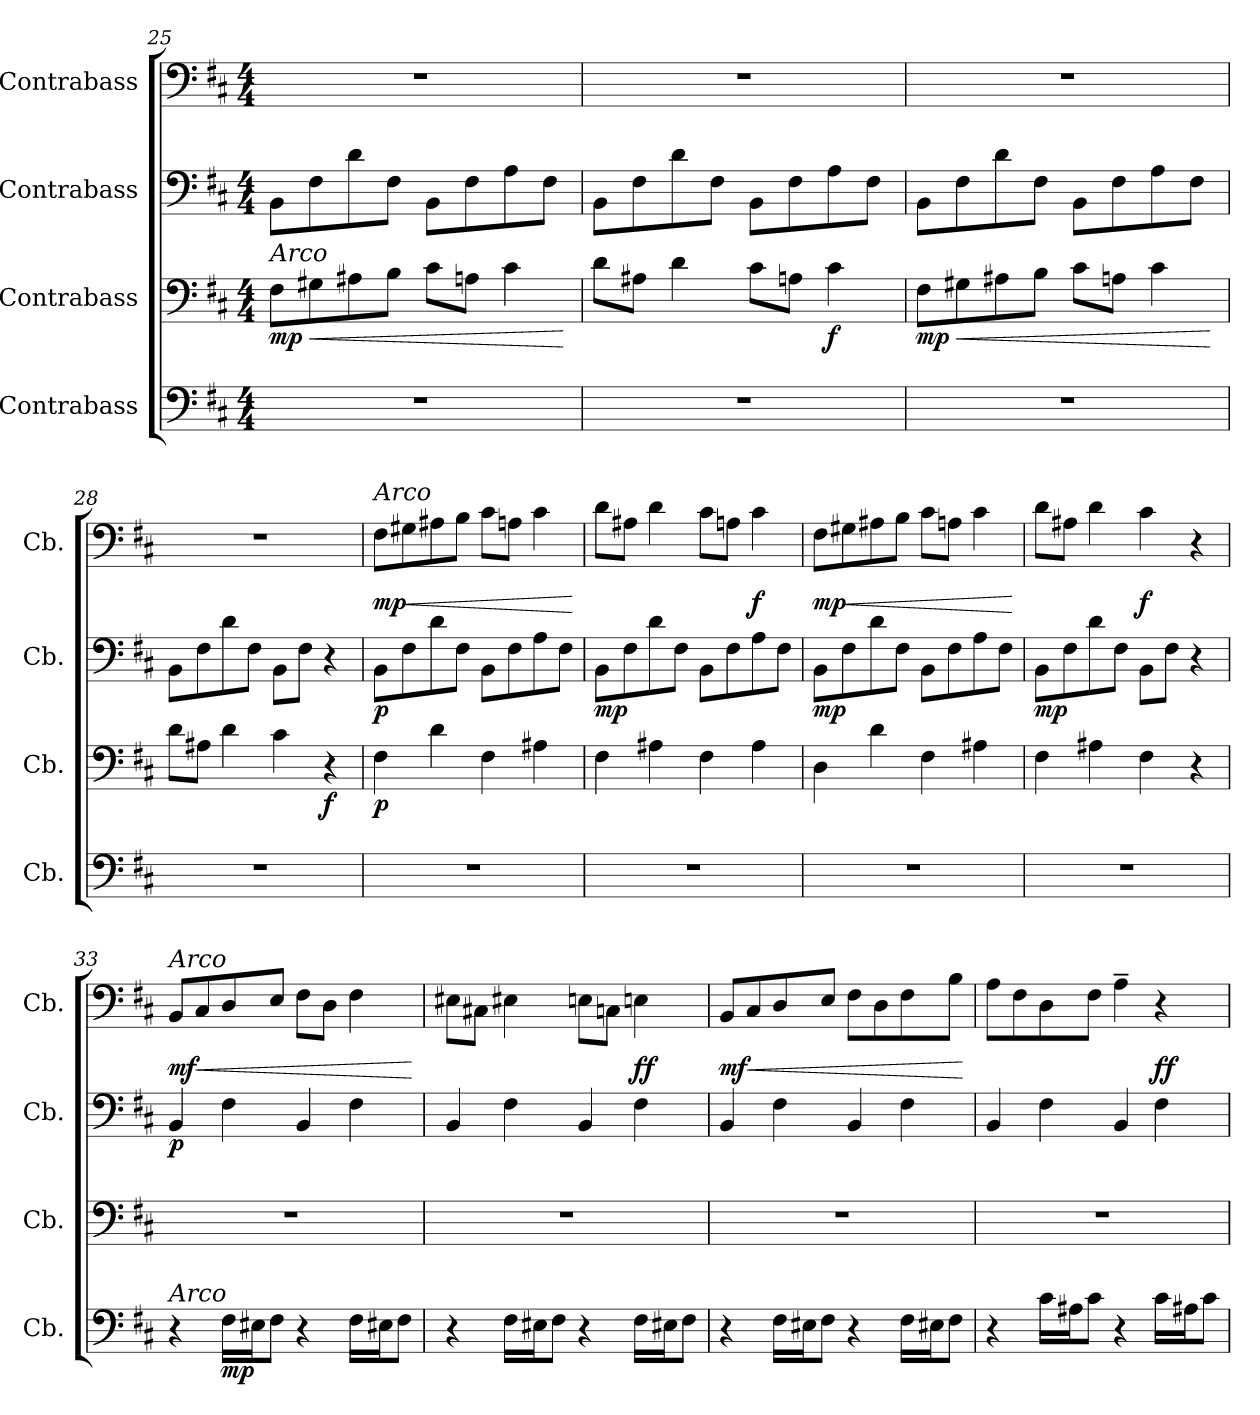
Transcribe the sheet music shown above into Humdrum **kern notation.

**kern	**dynam	**kern	**dynam	**kern	**dynam	**kern	**dynam
*part4	*part4	*part3	*part3	*part2	*part2	*part1	*part1
*staff4	*staff4	*staff3	*staff3	*staff2	*staff2	*staff1	*staff1
*I"Contrabass	*	*I"Contrabass	*	*I"Contrabass	*	*I"Contrabass	*
*I'Cb.	*	*I'Cb.	*	*I'Cb.	*	*I'Cb.	*
*clefF4	*	*clefF4	*	*clefF4	*	*clefF4	*
*ITrd7c12	*	*ITrd7c12	*	*ITrd7c12	*	*ITrd7c12	*
*k[f#c#]	*	*k[f#c#]	*	*k[f#c#]	*	*k[f#c#]	*
*M4/4	*	*M4/4	*	*M4/4	*	*M4/4	*
=25	=25	=25	=25	=25	=25	=25	=25
!	!	!LO:TX:a:i:t=Arco	!	!	!	!	!
!	!	!	!LO:DY:b	!	!	!	!
1r	.	8FF#\L	mp	8BBB\L	.	1r	.
!	!	!	!LO:HP:b	!	!	!	!
.	.	8GG#X\	<	8FF#\	.	.	.
.	.	8AA#X\	.	8D\	.	.	.
.	.	8BB\J	.	8FF#\J	.	.	.
.	.	8C#\L	.	8BBB\L	.	.	.
.	.	8AAn\J	.	8FF#\	.	.	.
.	.	4C#\	.	8AA\	.	.	.
.	.	.	.	8FF#\J	.	.	.
.	.	.	[	.	.	.	.
!!LO:PB:g=z
=26	=26	=26	=26	=26	=26	=26	=26
1r	.	8D\L	.	8BBB\L	.	1r	.
.	.	8AA#X\J	.	8FF#\	.	.	.
.	.	4D\	.	8D\	.	.	.
.	.	.	.	8FF#\J	.	.	.
.	.	8C#\L	.	8BBB\L	.	.	.
.	.	8AAn\J	.	8FF#\	.	.	.
!	!	!	!LO:DY:b	!	!	!	!
.	.	4C#\	f	8AA\	.	.	.
.	.	.	.	8FF#\J	.	.	.
=27	=27	=27	=27	=27	=27	=27	=27
!	!	!	!LO:DY:b	!	!	!	!
1r	.	8FF#\L	mp	8BBB\L	.	1r	.
!	!	!	!LO:HP:b	!	!	!	!
.	.	8GG#X\	<	8FF#\	.	.	.
.	.	8AA#X\	.	8D\	.	.	.
.	.	8BB\J	.	8FF#\J	.	.	.
.	.	8C#\L	.	8BBB\L	.	.	.
.	.	8AAn\J	.	8FF#\	.	.	.
.	.	4C#\	.	8AA\	.	.	.
.	.	.	.	8FF#\J	.	.	.
.	.	.	[	.	.	.	.
=28	=28	=28	=28	=28	=28	=28	=28
1r	.	8D\L	.	8BBB\L	.	1r	.
.	.	8AA#X\J	.	8FF#\	.	.	.
.	.	4D\	.	8D\	.	.	.
.	.	.	.	8FF#\J	.	.	.
.	.	4C#\	.	8BBB\L	.	.	.
.	.	.	.	8FF#\J	.	.	.
!	!	!	!LO:DY:b	!	!	!	!
.	.	4r	f	4r	.	.	.
=29	=29	=29	=29	=29	=29	=29	=29
!	!	!	!	!	!	!LO:TX:a:i:t=Arco	!
!	!	!	!LO:DY:b	!	!LO:DY:b	!	!LO:DY:b
1r	.	4FF#\	p	8BBB\L	p	8FF#\L	mp
!	!	!	!	!	!	!	!LO:HP:b
.	.	.	.	8FF#\	.	8GG#X\	<
.	.	4D\	.	8D\	.	8AA#X\	.
.	.	.	.	8FF#\J	.	8BB\J	.
.	.	4FF#\	.	8BBB\L	.	8C#\L	.
.	.	.	.	8FF#\	.	8AAn\J	.
.	.	4AA#X\	.	8AA\	.	4C#\	.
.	.	.	.	8FF#\J	.	.	.
.	.	.	.	.	.	.	[
!!LO:LB:g=z
=30	=30	=30	=30	=30	=30	=30	=30
!	!	!	!	!	!LO:DY:b	!	!
1r	.	4FF#\	.	8BBB\L	mp	8D\L	.
.	.	.	.	8FF#\	.	8AA#X\J	.
.	.	4AA#X\	.	8D\	.	4D\	.
.	.	.	.	8FF#\J	.	.	.
.	.	4FF#\	.	8BBB\L	.	8C#\L	.
.	.	.	.	8FF#\	.	8AAn\J	.
!	!	!	!	!	!	!	!LO:DY:b
.	.	4AA#\	.	8AA\	.	4C#\	f
.	.	.	.	8FF#\J	.	.	.
=31	=31	=31	=31	=31	=31	=31	=31
!	!	!	!	!	!LO:DY:b	!	!LO:DY:b
1r	.	4DD\	.	8BBB\L	mp	8FF#\L	mp
!	!	!	!	!	!	!	!LO:HP:b
.	.	.	.	8FF#\	.	8GG#X\	<
.	.	4D\	.	8D\	.	8AA#X\	.
.	.	.	.	8FF#\J	.	8BB\J	.
.	.	4FF#\	.	8BBB\L	.	8C#\L	.
.	.	.	.	8FF#\	.	8AAn\J	.
.	.	4AA#X\	.	8AA\	.	4C#\	.
.	.	.	.	8FF#\J	.	.	.
.	.	.	.	.	.	.	[
=32	=32	=32	=32	=32	=32	=32	=32
!	!	!	!	!	!LO:DY:b	!	!
1r	.	4FF#\	.	8BBB\L	mp	8D\L	.
.	.	.	.	8FF#\	.	8AA#X\J	.
.	.	4AA#X\	.	8D\	.	4D\	.
.	.	.	.	8FF#\J	.	.	.
!	!	!	!	!	!	!	!LO:DY:b
.	.	4FF#\	.	8BBB\L	.	4C#\	f
.	.	.	.	8FF#\J	.	.	.
.	.	4r	.	4r	.	4r	.
=33	=33	=33	=33	=33	=33	=33	=33
!	!	!	!	!	!	!LO:TX:a:i:t=Arco	!
!LO:TX:a:i:t=Arco	!	!	!	!	!	!	!
!	!	!	!	!	!LO:DY:b	!	!LO:DY:b
4r	.	1r	.	4BBB/	p	8BBB/L	mf
!	!	!	!	!	!	!	!LO:HP:b
.	.	.	.	.	.	8CC#/	<
!	!LO:DY:b	!	!	!	!	!	!
16FF#\LL	mp	.	.	4FF#\	.	8DD/	.
16EE#X\J	.	.	.	.	.	.	.
8FF#\J	.	.	.	.	.	8EE/J	.
4r	.	.	.	4BBB/	.	8FF#\L	.
.	.	.	.	.	.	8DD\J	.
16FF#\LL	.	.	.	4FF#\	.	4FF#\	.
16EE#X\J	.	.	.	.	.	.	.
8FF#\J	.	.	.	.	.	.	.
.	.	.	.	.	.	.	[
!!LO:LB:g=z
=34	=34	=34	=34	=34	=34	=34	=34
4r	.	1r	.	4BBB/	.	8EE#X\L	.
.	.	.	.	.	.	8CC#X\J	.
16FF#\LL	.	.	.	4FF#\	.	4EE#X\	.
16EE#X\J	.	.	.	.	.	.	.
8FF#\J	.	.	.	.	.	.	.
4r	.	.	.	4BBB/	.	8EEn\L	.
.	.	.	.	.	.	8CCn\J	.
!	!	!	!	!	!	!	!LO:DY:b
16FF#\LL	.	.	.	4FF#\	.	4EEn\	ff
16EE#X\J	.	.	.	.	.	.	.
8FF#\J	.	.	.	.	.	.	.
=35	=35	=35	=35	=35	=35	=35	=35
!	!	!	!	!	!	!	!LO:DY:b
4r	.	1r	.	4BBB/	.	8BBB/L	mf
!	!	!	!	!	!	!	!LO:HP:b
.	.	.	.	.	.	8CC#/	<
16FF#\LL	.	.	.	4FF#\	.	8DD/	.
16EE#X\J	.	.	.	.	.	.	.
8FF#\J	.	.	.	.	.	8EE/J	.
4r	.	.	.	4BBB/	.	8FF#\L	.
.	.	.	.	.	.	8DD\	.
16FF#\LL	.	.	.	4FF#\	.	8FF#\	.
16EE#X\J	.	.	.	.	.	.	.
8FF#\J	.	.	.	.	.	8BB\J	.
.	.	.	.	.	.	.	[
=36	=36	=36	=36	=36	=36	=36	=36
4r	.	1r	.	4BBB/	.	8AA\L	.
.	.	.	.	.	.	8FF#\	.
16C#\LL	.	.	.	4FF#\	.	8DD\	.
16AA#X\J	.	.	.	.	.	.	.
8C#\J	.	.	.	.	.	8FF#\J	.
4r	.	.	.	4BBB/	.	4AA~\	.
!	!	!	!	!	!	!	!LO:DY:b
16C#\LL	.	.	.	4FF#\	.	4r	ff
16AA#X\J	.	.	.	.	.	.	.
8C#\J	.	.	.	.	.	.	.
=	=	=	=	=	=	=	=
*-	*-	*-	*-	*-	*-	*-	*-
